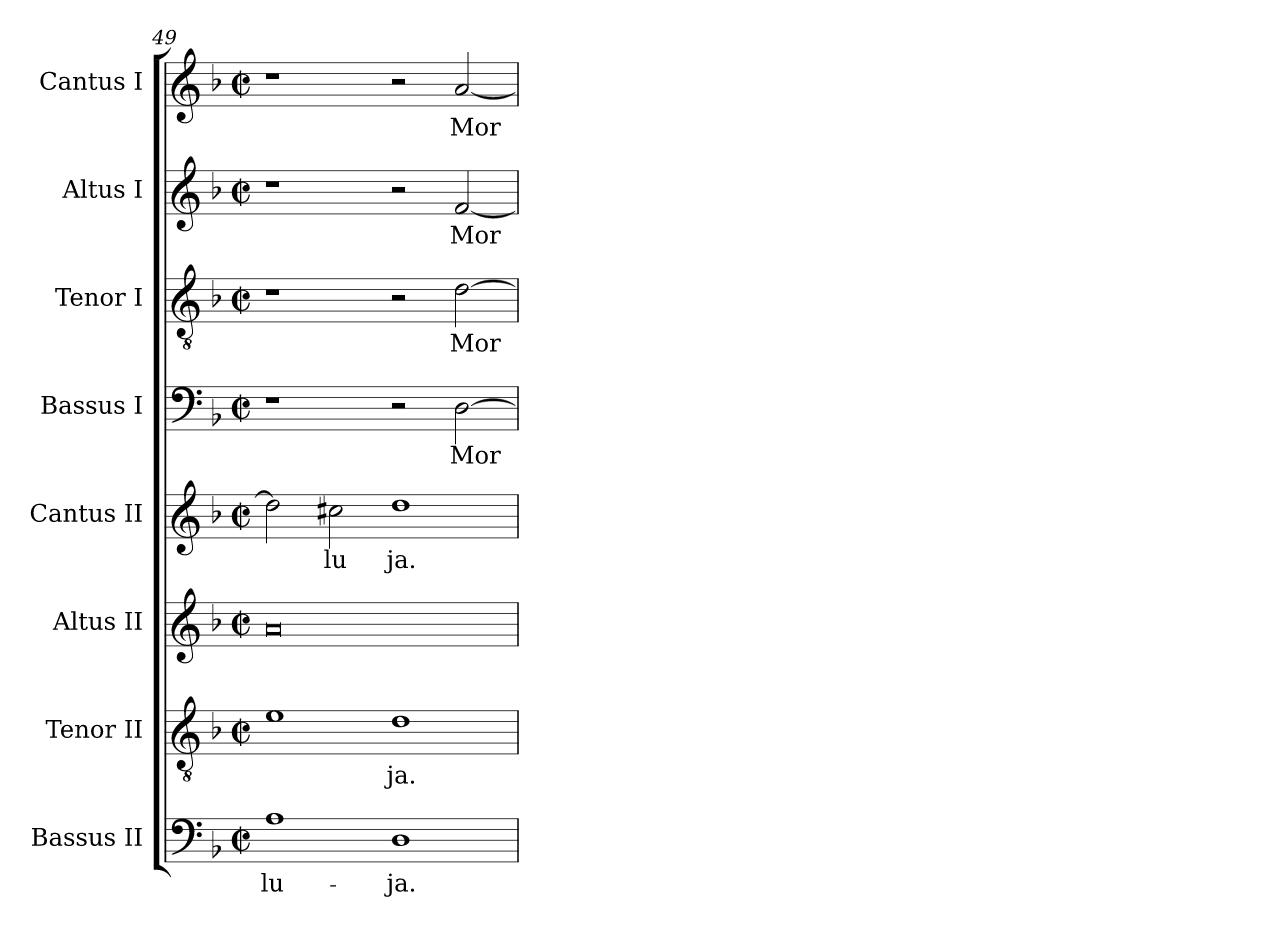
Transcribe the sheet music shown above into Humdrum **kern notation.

**kern	**text	**kern	**text	**kern	**kern	**text	**kern	**text	**kern	**text	**kern	**text	**kern	**text
*part8	*part8	*part7	*part7	*part6	*part5	*part5	*part4	*part4	*part3	*part3	*part2	*part2	*part1	*part1
*staff8	*staff8	*staff7	*staff7	*staff6	*staff5	*staff5	*staff4	*staff4	*staff3	*staff3	*staff2	*staff2	*staff1	*staff1
*I"Bassus II	*	*I"Tenor II	*	*I"Altus II	*I"Cantus II	*	*I"Bassus I	*	*I"Tenor I	*	*I"Altus I	*	*I"Cantus I	*
*clefF4	*	*clefGv2	*	*clefG2	*clefG2	*	*clefF4	*	*clefGv2	*	*clefG2	*	*clefG2	*
*k[b-]	*	*k[b-]	*	*k[b-]	*k[b-]	*	*k[b-]	*	*k[b-]	*	*k[b-]	*	*k[b-]	*
*F:	*	*F:	*	*F:	*F:	*	*F:	*	*F:	*	*F:	*	*F:	*
*M2/2	*	*M2/2	*	*M2/2	*M2/2	*	*M2/2	*	*M2/2	*	*M2/2	*	*M2/2	*
*met(c|)	*	*met(c|)	*	*met(c|)	*met(c|)	*	*met(c|)	*	*met(c|)	*	*met(c|)	*	*met(c|)	*
=49	=49	=49	=49	=49	=49	=49	=49	=49	=49	=49	=49	=49	=49	=49
!	!LO:LY:b:cj	!	!	!	!	!	!	!	!	!	!	!	!	!
1A	-lu-	1e	.	0a	2dd\]	.	1r	.	1r	.	1r	.	1r	.
!	!	!	!	!	!	!LO:LY:b:cj	!	!	!	!	!	!	!	!
.	.	.	.	.	2cc#\	lu	.	.	.	.	.	.	.	.
!	!LO:LY:b:cj	!	!LO:LY:b:cj	!	!	!LO:LY:b:cj	!	!	!	!	!	!	!	!
1D	-ja.	1d	ja.	.	1dd	ja.	2r	.	2r	.	2r	.	2r	.
!	!	!	!	!	!	!	!	!LO:LY:b	!	!LO:LY:b	!	!LO:LY:b	!	!LO:LY:b
.	.	.	.	.	.	.	[>2D\	Mor	[>2d\	Mor	[<2f/	Mor	[<2a/	Mor-
=	=	=	=	=	=	=	=	=	=	=	=	=	=	=
*-	*-	*-	*-	*-	*-	*-	*-	*-	*-	*-	*-	*-	*-	*-
